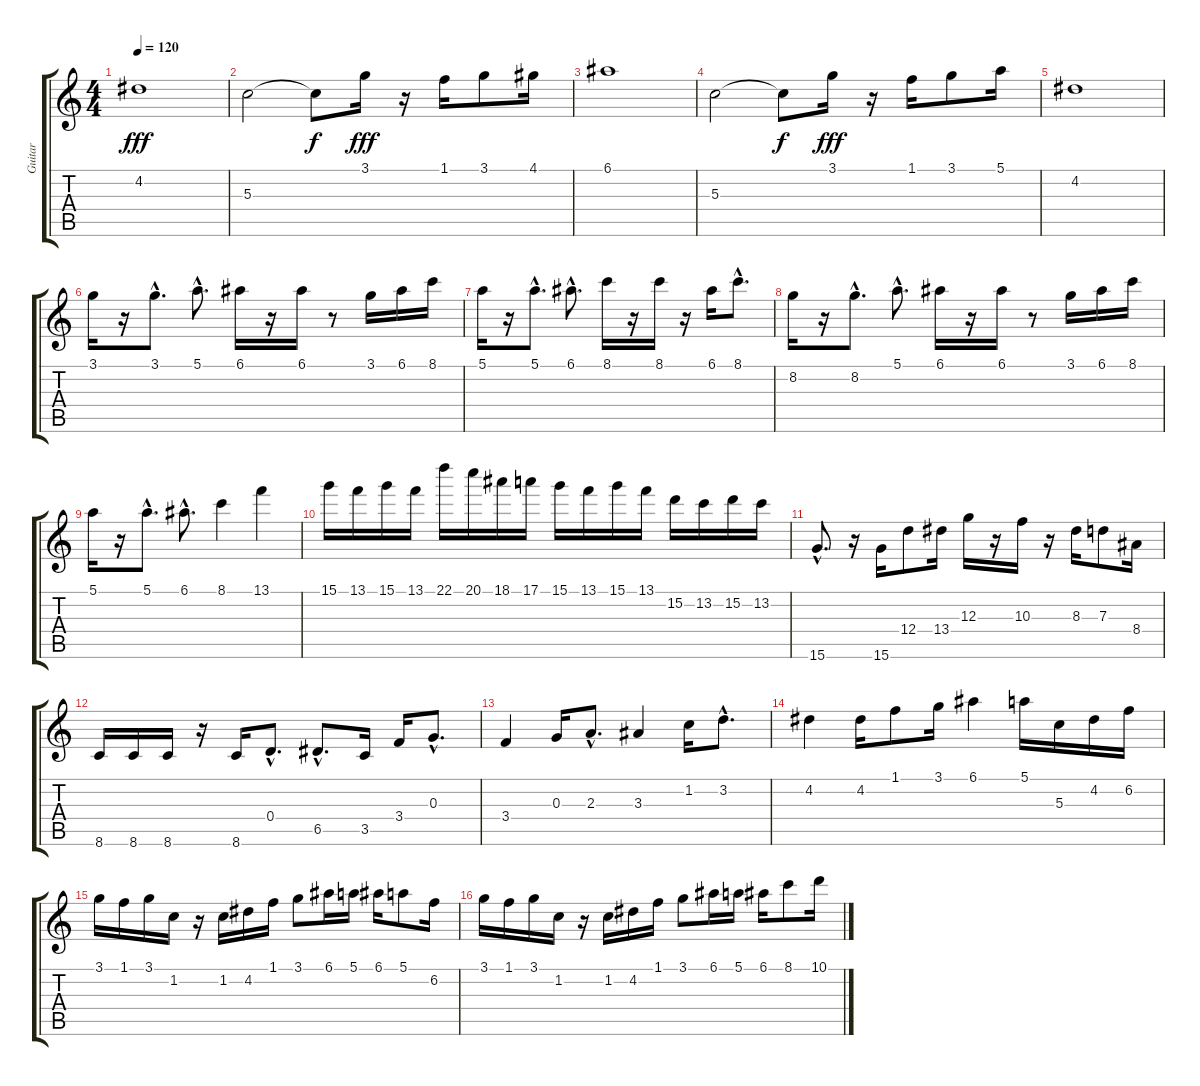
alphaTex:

\track ("Guitar" "Guitar") {instrument distortionguitar}
\staff {score tabs}
\tuning (E4 B3 G3 D3 A2 E2) {hide}
\ts (4 4)
\tempo 120
\clef g2
\ks c
4.2.1{dy fff} |
5.3.2 5.3{t}.8{dy f} 3.1.16{dy fff} r.16 1.1.16 3.1.8 4.1.16 |
6.1.1 |
5.3.2 5.3{t}.8{dy f} 3.1.16{dy fff} r.16 1.1.16 3.1.8 5.1.16 |
4.2.1 |
3.1.16 r.16 3.1{hac}.8{d} 5.1{hac}.8{d} 6.1.16 r.16 6.1.16 r.8 3.1.16 6.1.16 8.1.16 |
5.1.16 r.16 5.1{hac}.8{d} 6.1{hac}.8{d} 8.1.16 r.16 8.1.16 r.16 6.1.16 8.1{hac}.8{d} |
8.2.16 r.16 8.2{hac}.8{d} 5.1{hac}.8{d} 6.1.16 r.16 6.1.16 r.8 3.1.16 6.1.16 8.1.16 |
5.1.16 r.16 5.1{hac}.8{d} 6.1{hac}.8{d} 8.1.4 13.1.4 |
15.1.16 13.1.16 15.1.16 13.1.16 22.1.16 20.1.16 18.1.16 17.1.16 15.1.16 13.1.16 15.1.16 13.1.16 15.2.16 13.2.16 15.2.16 13.2.16 |
15.6{hac}.8{d} r.16 15.6.16 12.4.8 13.4.16 12.3.16 r.16 10.3.16 r.16 8.3.16 7.3.8 8.4.16 |
8.6.16 8.6.16 8.6.16 r.16 8.6.16 0.4{hac}.8{d} 6.5{hac}.8{d} 3.5.16 3.4.16 0.3{hac}.8{d} |
3.4.4 0.3.16 2.3{hac}.8{d} 3.3.4 1.2.16 3.2{hac}.8{d} |
4.2.4 4.2.16 1.1.8 3.1.16 6.1.4 5.1.16 5.3.16 4.2.16 6.2.16 |
3.1.16 1.1.16 3.1.16 1.2.16 r.16 1.2.16 4.2.16 1.1.16 3.1.8 6.1.16 5.1.16 6.1.16 5.1.8 6.2.16 |
3.1.16 1.1.16 3.1.16 1.2.16 r.16 1.2.16 4.2.16 1.1.16 3.1.8 6.1.16 5.1.16 6.1.16 8.1.8 10.1.16
